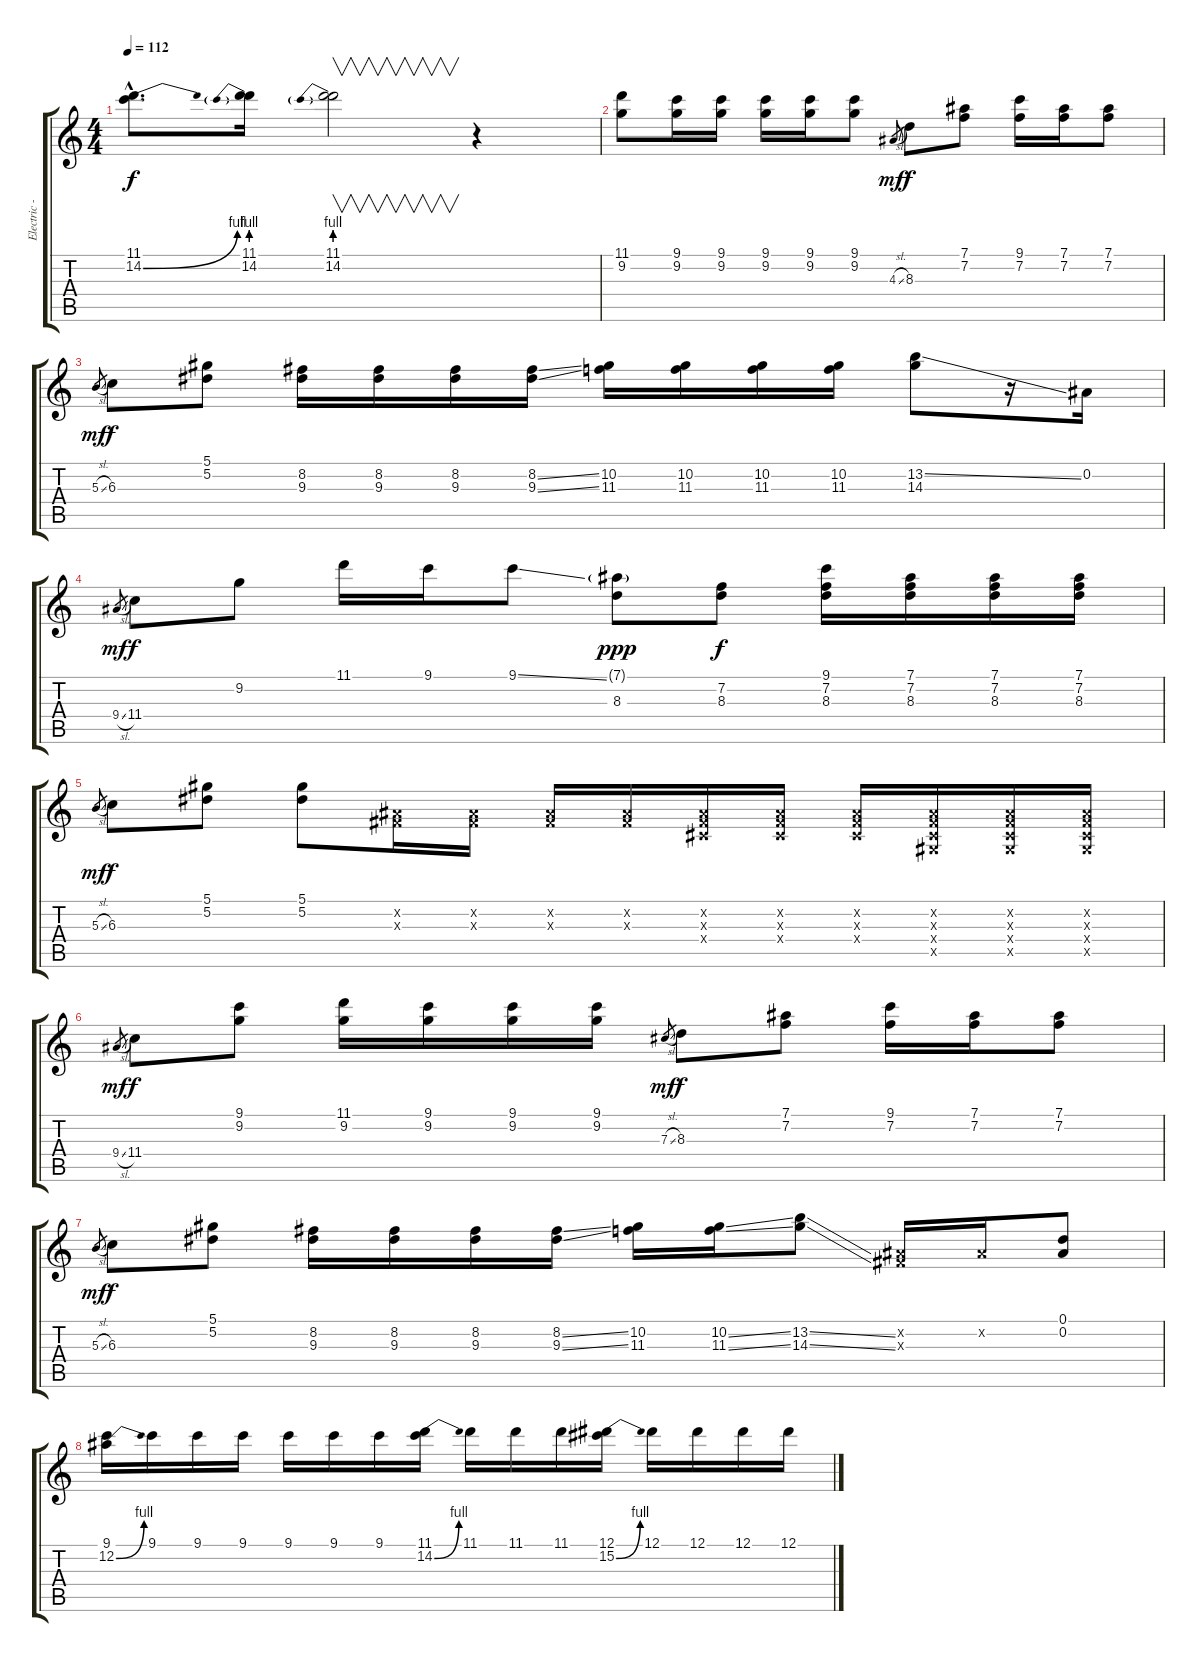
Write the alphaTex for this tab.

\track ("Electric - Jimi Hendrix" "Electric -") {instrument overdrivenguitar}
\staff {score tabs}
\tuning (Eb4 Bb3 Gb3 Db3 Ab2 Eb2) {hide}
\ts (4 4)
\tempo 112
\clef g2
\ks c
(11.1{hac} 14.2{be (bend 0 0 60 4) hac}).8{d dy f} (11.1 14.2{be (prebend 0 4 60 4)}).16 (11.1 14.2{be (prebend 0 4 60 4)}).2{v} r.4 |
(11.1 9.2).8 (9.1 9.2).16 (9.1 9.2).16 (9.1 9.2).16 (9.1 9.2).16 (9.1 9.2).8 4.3{sl}.8{gr dy mf} 8.3.8{dy f} (7.1 7.2).8 (9.1 7.2).16 (7.1 7.2).16 (7.1 7.2).8 |
5.3{sl}.8{gr dy mf} 6.3.8{dy f} (5.1 5.2).8 (8.2 9.3).16 (8.2 9.3).16 (8.2 9.3).16 (8.2{ss} 9.3{ss}).16 (10.2 11.3).16 (10.2 11.3).16 (10.2 11.3).16 (10.2 11.3).16 (13.2{ss} 14.3).8 r.16 0.2.16 |
9.4{sl}.8{gr dy mf} 11.4.8{dy f} 9.2.8 11.1.16 9.1.16 9.1{ss}.8 (7.1{g} 8.3).8{dy ppp} (7.2 8.3).8{dy f} (9.1 7.2 8.3).16 (7.1 7.2 8.3).16 (7.1 7.2 8.3).16 (7.1 7.2 8.3).16 |
5.3{sl}.8{gr dy mf} 6.3.8{dy f} (5.1 5.2).8 (5.1 5.2).8 (0.2{x} 0.3{x}).16 (0.2{x} 0.3{x}).16 (0.2{x} 0.3{x}).16 (0.2{x} 0.3{x}).16 (0.2{x} 0.3{x} 0.4{x}).16 (0.2{x} 0.3{x} 0.4{x}).16 (0.2{x} 0.3{x} 0.4{x}).16 (0.2{x} 0.3{x} 0.4{x} 0.5{x}).16 (0.2{x} 0.3{x} 0.4{x} 0.5{x}).16 (0.2{x} 0.3{x} 0.4{x} 0.5{x}).16 |
9.4{sl}.8{gr dy mf} 11.4.8{dy f} (9.1 9.2).8 (11.1 9.2).16 (9.1 9.2).16 (9.1 9.2).16 (9.1 9.2).16 7.3{sl}.8{gr dy mf} 8.3.8{dy f} (7.1 7.2).8 (9.1 7.2).16 (7.1 7.2).16 (7.1 7.2).8 |
5.3{sl}.8{gr dy mf} 6.3.8{dy f} (5.1 5.2).8 (8.2 9.3).16 (8.2 9.3).16 (8.2 9.3).16 (8.2{ss} 9.3{ss}).16 (10.2 11.3).16 (10.2{ss} 11.3{ss}).16 (13.2{ss} 14.3{ss}).8 (0.2{x} 0.3{x}).16 0.2{x}.16 (0.1 0.2).8 |
(9.1 12.2{be (bend 0 0 60 4)}).16 9.1.16 9.1.16 9.1.16 9.1.16 9.1.16 9.1.16 (11.1 14.2{be (bend 0 0 60 4)}).16 11.1.16 11.1.16 11.1.16 (12.1 15.2{be (bend 0 0 60 4)}).16 12.1.16 12.1.16 12.1.16 12.1.16
